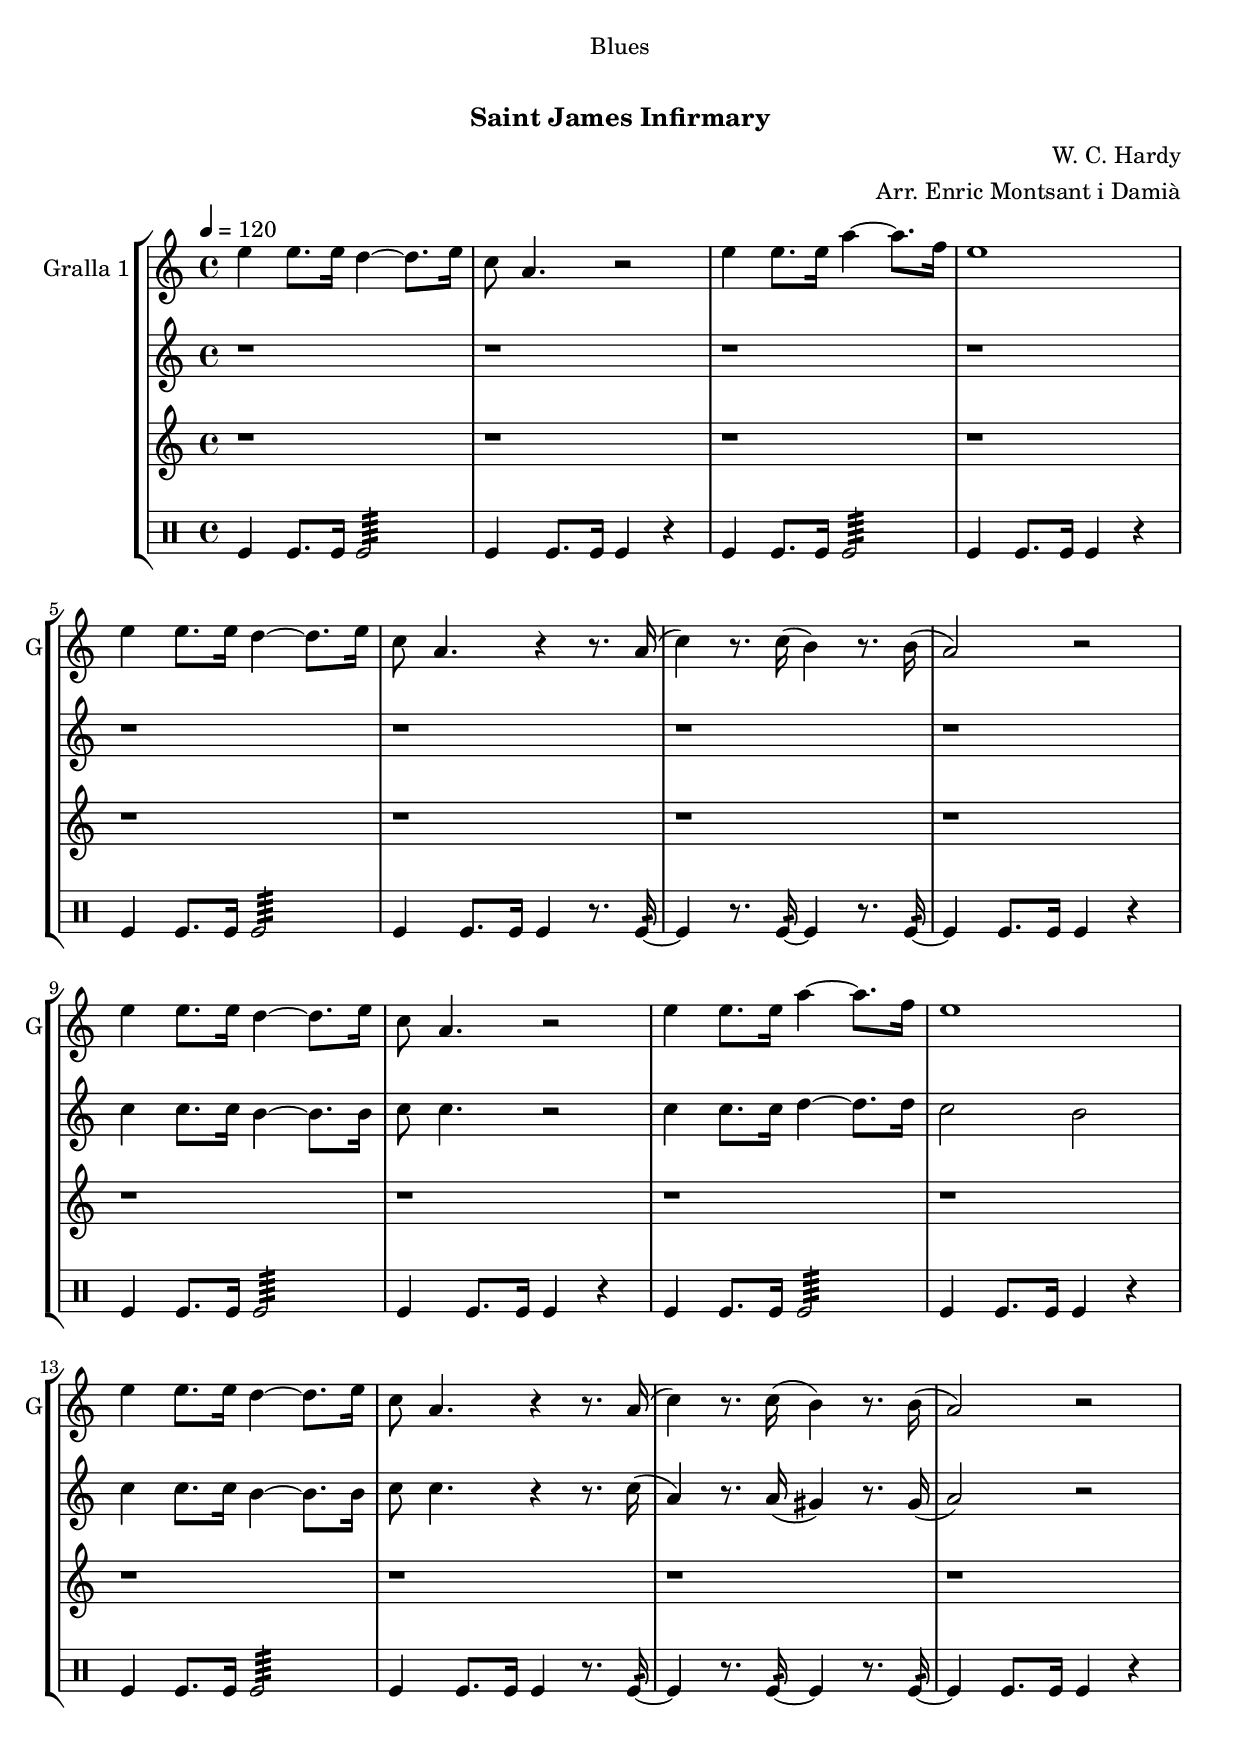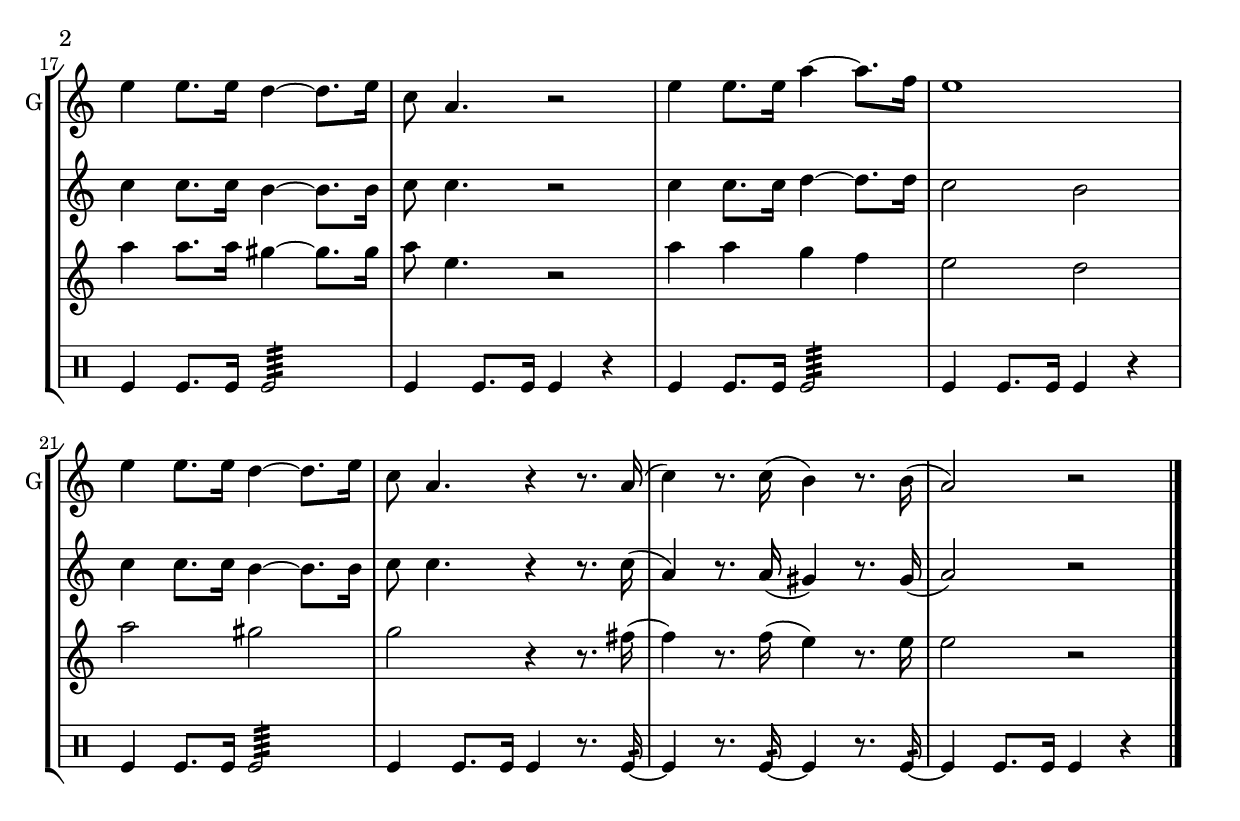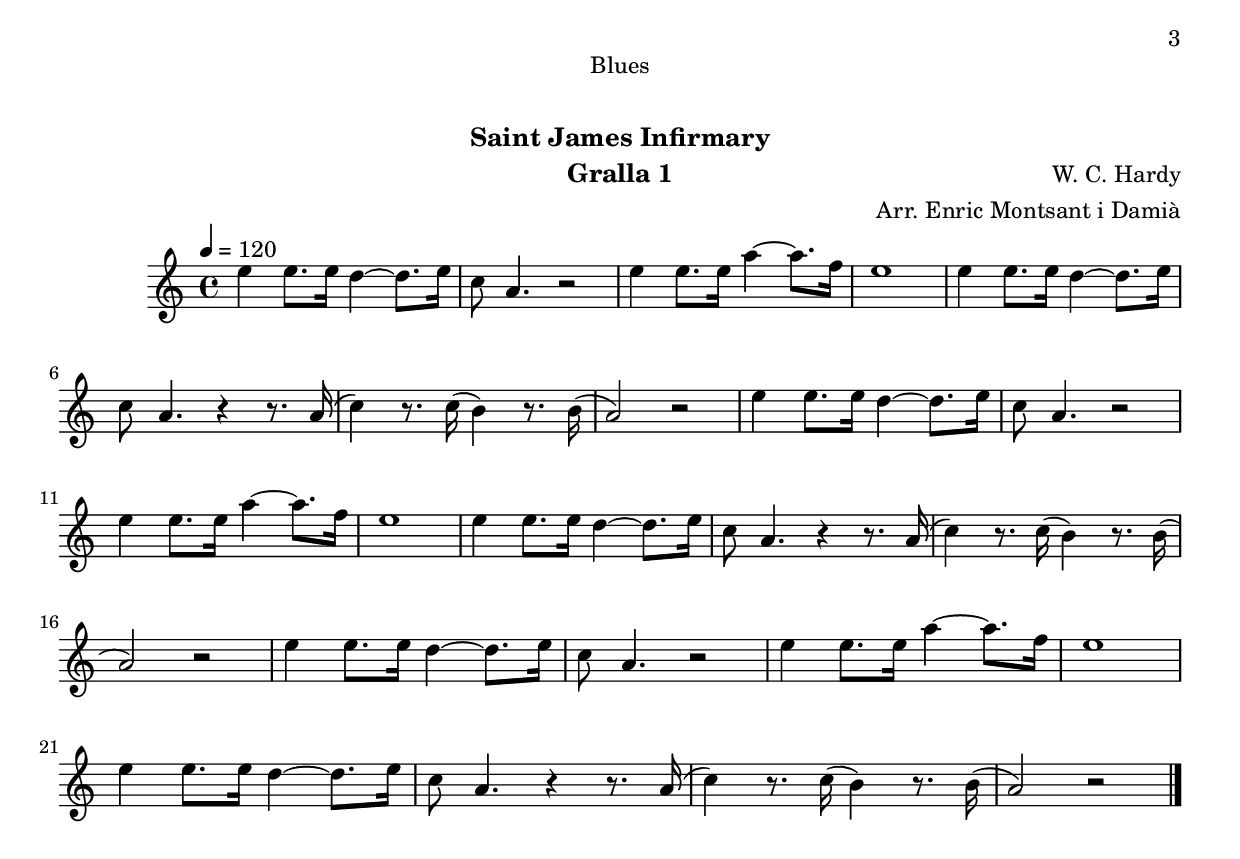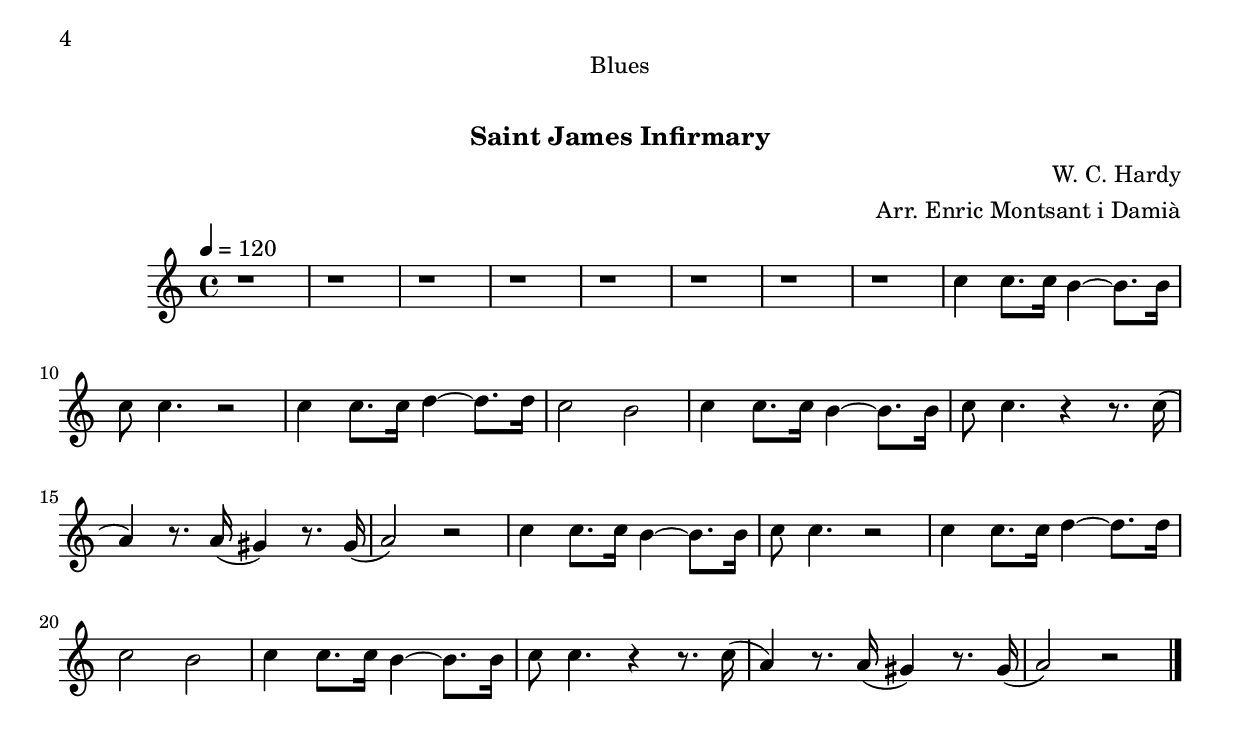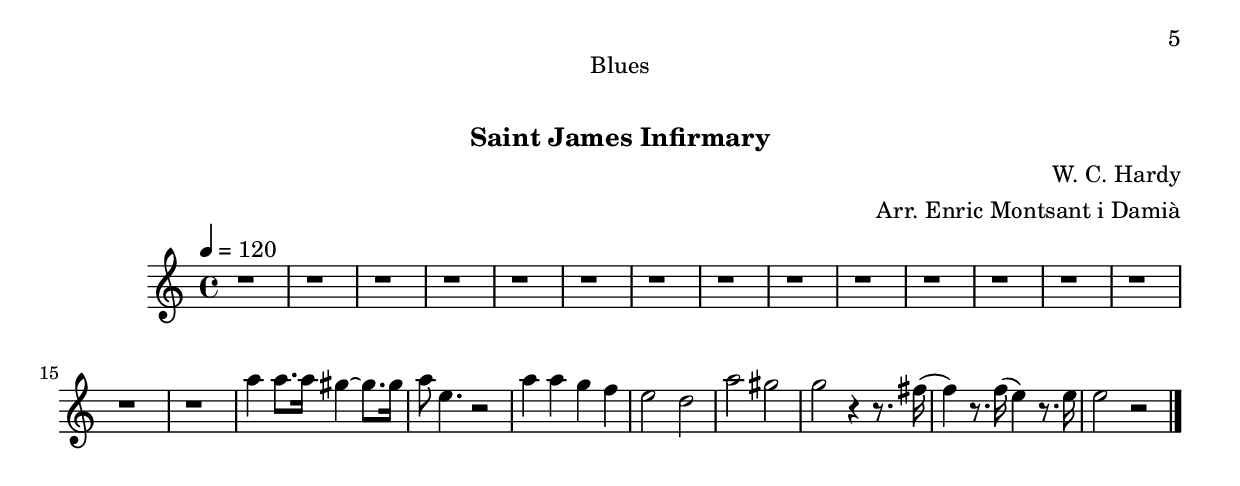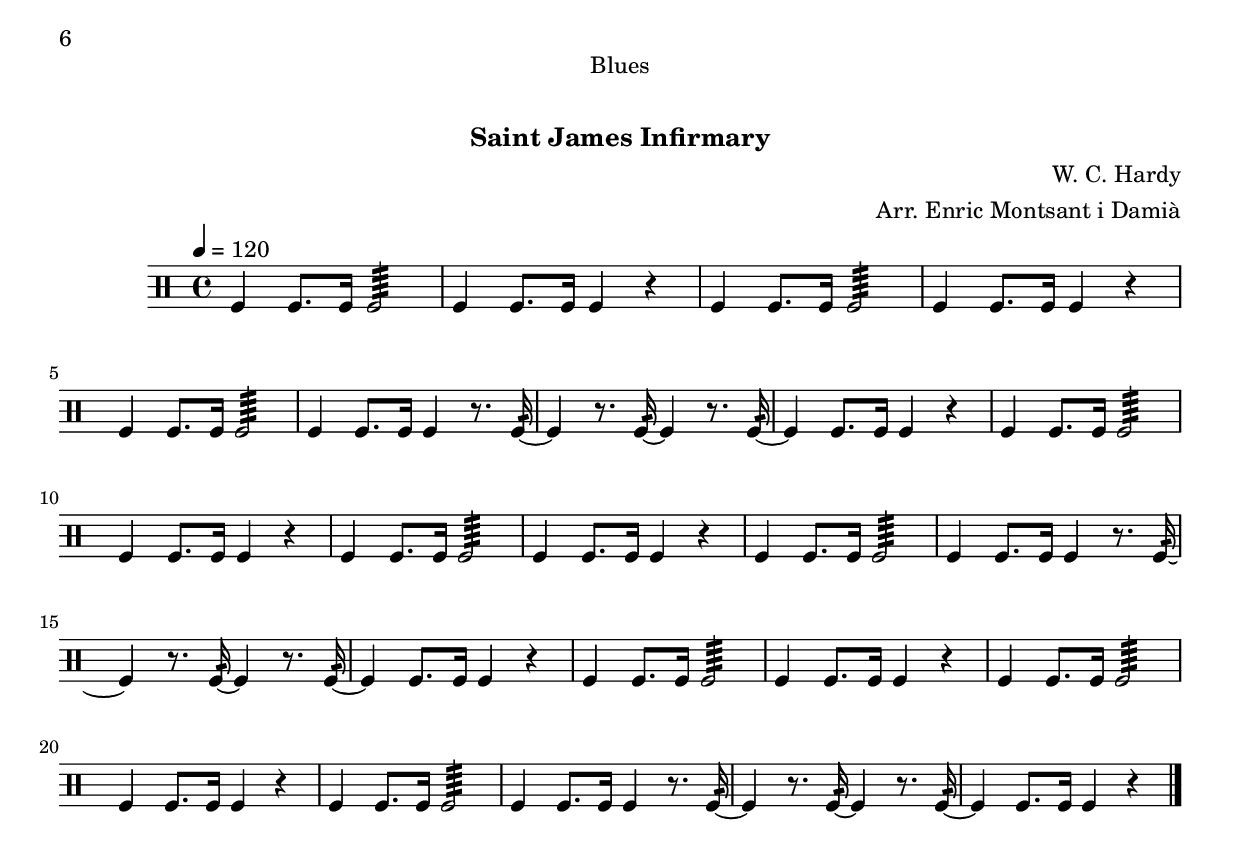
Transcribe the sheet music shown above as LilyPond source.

\version "2.16.0"

\header {
  dedication="Blues"
  title="  "
  subtitle="Saint James Infirmary"
  subsubtitle=""
  poet=""
  meter=""
  piece=""
  composer="W. C. Hardy"
  arranger="Arr. Enric Montsant i Damià"
  opus=""
  instrument=""
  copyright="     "
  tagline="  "
}

liniaroAa =
\relative e''
{
  \tempo 4=120
  \clef treble
  \key c \major
  \time 4/4
  e4 e8. e16 d4 ~ d8. e16  |
  c8 a4. r2  |
  e'4 e8. e16 a4 ~ a8. f16  |
  e1  |
  %05
  e4 e8. e16 d4 ~ d8. e16  |
  c8 a4. r4 r8. a16 (  |
  c4 ) r8. c16 ( b4 ) r8. b16 (  |
  a2 ) r  |
  e'4 e8. e16 d4 ~ d8. e16  |
  %10
  c8 a4. r2  |
  e'4 e8. e16 a4 ~ a8. f16  |
  e1  |
  e4 e8. e16 d4 ~ d8. e16  |
  c8 a4. r4 r8. a16 (  |
  %15
  c4 ) r8. c16 ( b4 ) r8. b16 (  |
  a2 ) r  |
  e'4 e8. e16 d4 ~ d8. e16  |
  c8 a4. r2  |
  e'4 e8. e16 a4 ~ a8. f16  |
  %20
  e1  |
  e4 e8. e16 d4 ~ d8. e16  |
  c8 a4. r4 r8. a16 (  |
  c4 ) r8. c16 ( b4 ) r8. b16 (  |
  a2 ) r  \bar "|."
}

liniaroAb =
\relative c''
{
  \tempo 4=120
  \clef treble
  \key c \major
  \time 4/4
  r1  |
  r1  |
  r1  |
  r1  |
  %05
  r1  |
  r1  |
  r1  |
  r1  |
  c4 c8. c16 b4 ~ b8. b16  |
  %10
  c8 c4. r2  |
  c4 c8. c16 d4 ~ d8. d16  |
  c2 b  |
  c4 c8. c16 b4 ~ b8. b16  |
  c8 c4. r4 r8. c16 (  |
  %15
  a4 ) r8. a16 ( gis4 ) r8. gis16 (  |
  a2 ) r  |
  c4 c8. c16 b4 ~ b8. b16  |
  c8 c4. r2  |
  c4 c8. c16 d4 ~ d8. d16  |
  %20
  c2 b  |
  c4 c8. c16 b4 ~ b8. b16  |
  c8 c4. r4 r8. c16 (  |
  a4 ) r8. a16 ( gis4 ) r8. gis16 (  |
  a2 ) r  \bar "|."
}

liniaroAc =
\relative a''
{
  \tempo 4=120
  \clef treble
  \key c \major
  \time 4/4
  r1  |
  r1  |
  r1  |
  r1  |
  %05
  r1  |
  r1  |
  r1  |
  r1  |
  r1  |
  %10
  r1  |
  r1  |
  r1  |
  r1  |
  r1  |
  %15
  r1  |
  r1  |
  a4 a8. a16 gis4 ~ gis8. gis16  |
  a8 e4. r2  |
  a4 a g f  |
  %20
  e2 d  |
  a'2 gis  |
  g2 r4 r8. fis16 (  |
  f4 ) r8. f16 ( e4 ) r8. e16  |
  e2 r  \bar "|."
}

liniaroAd =
\drummode
{
  \tempo 4=120
  \time 4/4
  tomfl4 tomfl8. tomfl16 tomfl2:64  |
  tomfl4 tomfl8. tomfl16 tomfl4 r  |
  tomfl4 tomfl8. tomfl16 tomfl2:64  |
  tomfl4 tomfl8. tomfl16 tomfl4 r  |
  %05
  tomfl4 tomfl8. tomfl16 tomfl2:64  |
  tomfl4 tomfl8. tomfl16 tomfl4 r8. tomfl16:32 ~  |
  tomfl4 r8. tomfl16:32 ~ tomfl4 r8. tomfl16:32 ~  |
  tomfl4 tomfl8. tomfl16 tomfl4 r  |
  tomfl4 tomfl8. tomfl16 tomfl2:64  |
  %10
  tomfl4 tomfl8. tomfl16 tomfl4 r  |
  tomfl4 tomfl8. tomfl16 tomfl2:64  |
  tomfl4 tomfl8. tomfl16 tomfl4 r  |
  tomfl4 tomfl8. tomfl16 tomfl2:64  |
  tomfl4 tomfl8. tomfl16 tomfl4 r8. tomfl16:32 ~  |
  %15
  tomfl4 r8. tomfl16:32 ~ tomfl4 r8. tomfl16:32 ~  |
  tomfl4 tomfl8. tomfl16 tomfl4 r  |
  tomfl4 tomfl8. tomfl16 tomfl2:64  |
  tomfl4 tomfl8. tomfl16 tomfl4 r  |
  tomfl4 tomfl8. tomfl16 tomfl2:64  |
  %20
  tomfl4 tomfl8. tomfl16 tomfl4 r  |
  tomfl4 tomfl8. tomfl16 tomfl2:64  |
  tomfl4 tomfl8. tomfl16 tomfl4 r8. tomfl16:32 ~  |
  tomfl4 r8. tomfl16:32 ~ tomfl4 r8. tomfl16:32 ~  |
  tomfl4 tomfl8. tomfl16 tomfl4 r  \bar "|."
}

\bookpart {
  \score {
    \new StaffGroup {
      \override Score.RehearsalMark #'self-alignment-X = #LEFT
      <<
        \new Staff \with {instrumentName = #"Gralla 1" shortInstrumentName = #"G"} \liniaroAa
        \new Staff \with {instrumentName = #"" shortInstrumentName = #" "} \liniaroAb
        \new Staff \with {instrumentName = #"" shortInstrumentName = #" "} \liniaroAc
        \new DrumStaff \with {instrumentName = #"" shortInstrumentName = #" "} \liniaroAd
      >>
    }
    \layout {}
  }\score { \unfoldRepeats
    \new StaffGroup {
      \override Score.RehearsalMark #'self-alignment-X = #LEFT
      <<
        \new Staff \with {instrumentName = #"Gralla 1" shortInstrumentName = #"G"} \liniaroAa
        \new Staff \with {instrumentName = #"" shortInstrumentName = #" "} \liniaroAb
        \new Staff \with {instrumentName = #"" shortInstrumentName = #" "} \liniaroAc
        \new DrumStaff \with {instrumentName = #"" shortInstrumentName = #" "} \liniaroAd
      >>
    }
    \midi {}
  }
}

\bookpart {
  \header {instrument="Gralla 1"}
  \score {
    \new StaffGroup {
      \override Score.RehearsalMark #'self-alignment-X = #LEFT
      <<
        \new Staff \liniaroAa
      >>
    }
    \layout {}
  }\score { \unfoldRepeats
    \new StaffGroup {
      \override Score.RehearsalMark #'self-alignment-X = #LEFT
      <<
        \new Staff \liniaroAa
      >>
    }
    \midi {}
  }
}

\bookpart {
  \header {instrument=""}
  \score {
    \new StaffGroup {
      \override Score.RehearsalMark #'self-alignment-X = #LEFT
      <<
        \new Staff \liniaroAb
      >>
    }
    \layout {}
  }\score { \unfoldRepeats
    \new StaffGroup {
      \override Score.RehearsalMark #'self-alignment-X = #LEFT
      <<
        \new Staff \liniaroAb
      >>
    }
    \midi {}
  }
}

\bookpart {
  \header {instrument=""}
  \score {
    \new StaffGroup {
      \override Score.RehearsalMark #'self-alignment-X = #LEFT
      <<
        \new Staff \liniaroAc
      >>
    }
    \layout {}
  }\score { \unfoldRepeats
    \new StaffGroup {
      \override Score.RehearsalMark #'self-alignment-X = #LEFT
      <<
        \new Staff \liniaroAc
      >>
    }
    \midi {}
  }
}

\bookpart {
  \header {instrument=""}
  \score {
    \new StaffGroup {
      \override Score.RehearsalMark #'self-alignment-X = #LEFT
      <<
        \new DrumStaff \liniaroAd
      >>
    }
    \layout {}
  }\score { \unfoldRepeats
    \new StaffGroup {
      \override Score.RehearsalMark #'self-alignment-X = #LEFT
      <<
        \new DrumStaff \liniaroAd
      >>
    }
    \midi {}
  }
}

